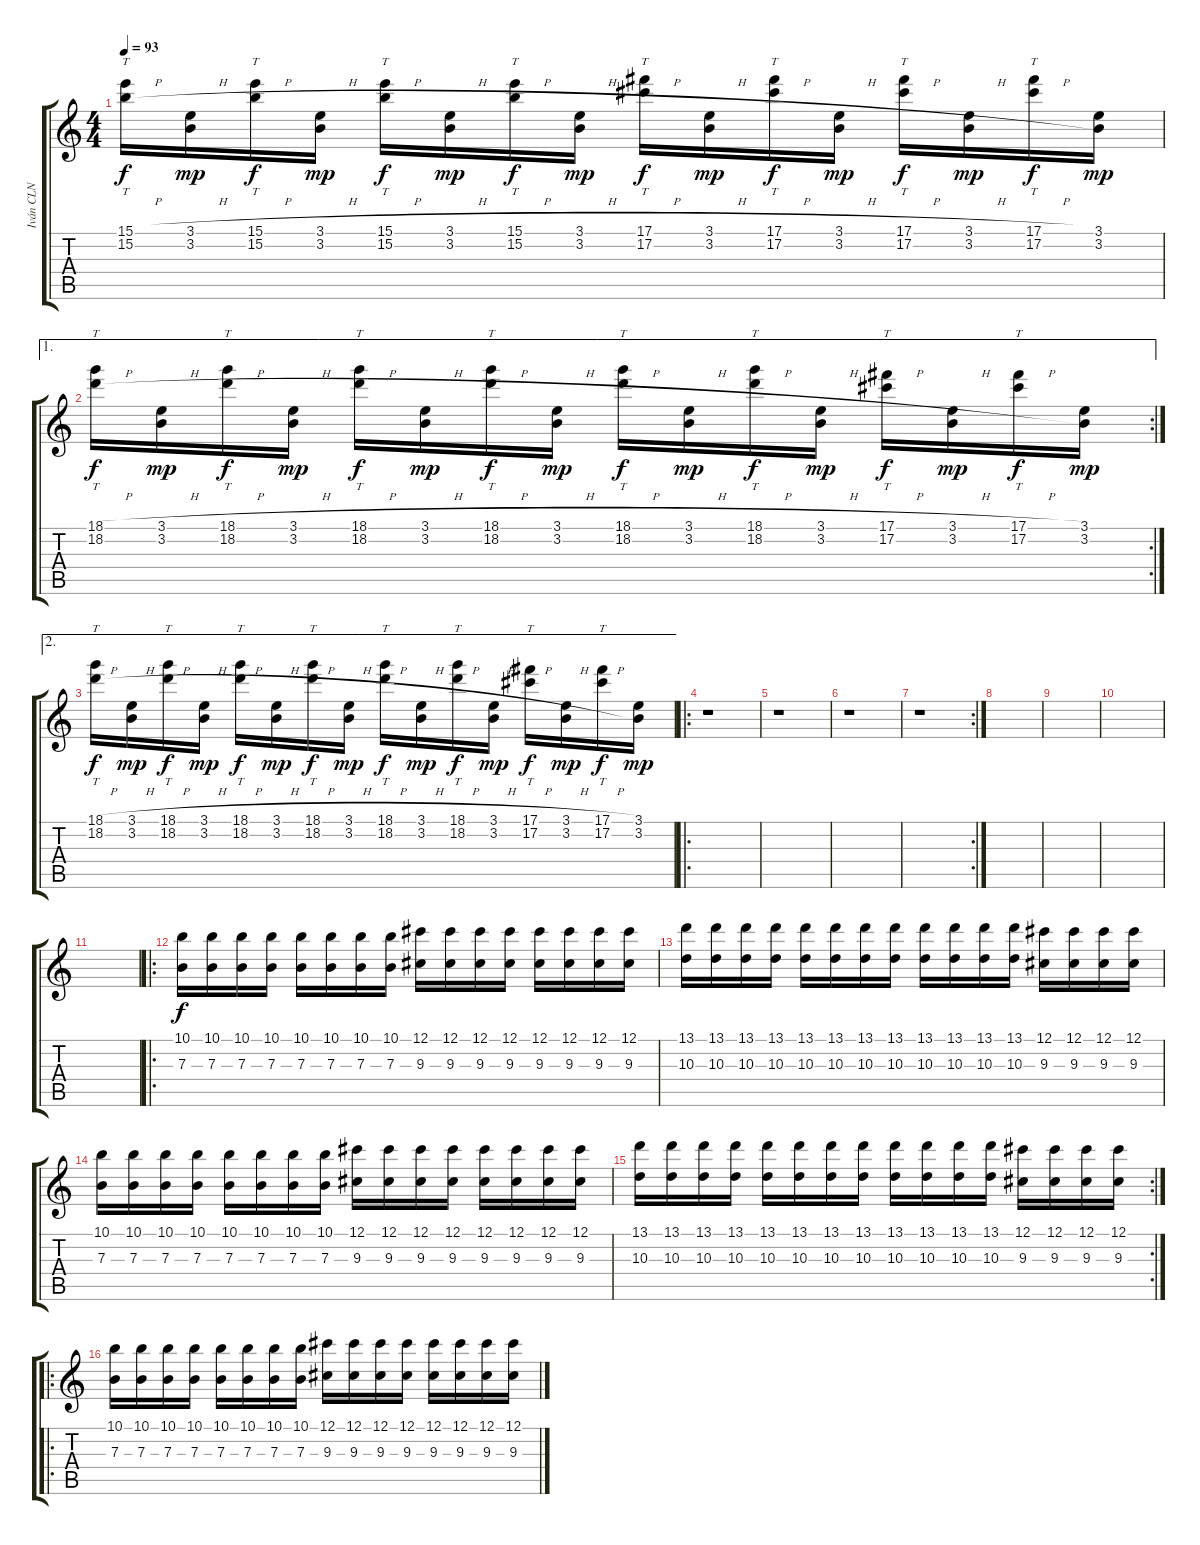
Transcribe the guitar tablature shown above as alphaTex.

\track ("Iván CLN" "Iván CLN") {instrument distortionguitar}
\staff {score tabs}
\tuning (Db4 Ab3 E3 B2 Gb2 B1) {hide}
\ts (4 4)
\tempo 93
\clef g2
\ks c
(15.1{h} 15.2{h}).16{tt dy f} (3.1{h} 3.2{h}).16{dy mp} (15.1{h} 15.2{h}).16{tt dy f} (3.1{h} 3.2{h}).16{dy mp} (15.1{h} 15.2{h}).16{tt dy f} (3.1{h} 3.2{h}).16{dy mp} (15.1{h} 15.2{h}).16{tt dy f} (3.1{h} 3.2{h}).16{dy mp} (17.1{h} 17.2{h}).16{tt dy f} (3.1{h} 3.2{h}).16{dy mp} (17.1{h} 17.2{h}).16{tt dy f} (3.1{h} 3.2{h}).16{dy mp} (17.1{h} 17.2{h}).16{tt dy f} (3.1{h} 3.2{h}).16{dy mp} (17.1{h} 17.2{h}).16{tt dy f} (3.1 3.2).16{dy mp} |
\ae 1
\rc 2
(18.1{h} 18.2{h}).16{tt dy f} (3.1{h} 3.2{h}).16{dy mp} (18.1{h} 18.2{h}).16{tt dy f} (3.1{h} 3.2{h}).16{dy mp} (18.1{h} 18.2{h}).16{tt dy f} (3.1{h} 3.2{h}).16{dy mp} (18.1{h} 18.2{h}).16{tt dy f} (3.1{h} 3.2{h}).16{dy mp} (18.1{h} 18.2{h}).16{tt dy f} (3.1{h} 3.2{h}).16{dy mp} (18.1{h} 18.2{h}).16{tt dy f} (3.1{h} 3.2{h}).16{dy mp} (17.1{h} 17.2{h}).16{tt dy f} (3.1{h} 3.2{h}).16{dy mp} (17.1{h} 17.2{h}).16{tt dy f} (3.1 3.2).16{dy mp} |
\ae 2
(18.1{h} 18.2{h}).16{tt dy f} (3.1{h} 3.2{h}).16{dy mp} (18.1{h} 18.2{h}).16{tt dy f} (3.1{h} 3.2{h}).16{dy mp} (18.1{h} 18.2{h}).16{tt dy f} (3.1{h} 3.2{h}).16{dy mp} (18.1{h} 18.2{h}).16{tt dy f} (3.1{h} 3.2{h}).16{dy mp} (18.1{h} 18.2{h}).16{tt dy f} (3.1{h} 3.2{h}).16{dy mp} (18.1{h} 18.2{h}).16{tt dy f} (3.1{h} 3.2{h}).16{dy mp} (17.1{h} 17.2{h}).16{tt dy f} (3.1{h} 3.2{h}).16{dy mp} (17.1{h} 17.2{h}).16{tt dy f} (3.1 3.2).16{dy mp} |
\ro
r.1 |
r.1 |
r.1 |
\rc 2
r.1 |
|
|
|
|
\ro
(10.1 7.3).16{dy f} (10.1 7.3).16 (10.1 7.3).16 (10.1 7.3).16 (10.1 7.3).16 (10.1 7.3).16 (10.1 7.3).16 (10.1 7.3).16 (12.1 9.3).16 (12.1 9.3).16 (12.1 9.3).16 (12.1 9.3).16 (12.1 9.3).16 (12.1 9.3).16 (12.1 9.3).16 (12.1 9.3).16 |
(13.1 10.3).16 (13.1 10.3).16 (13.1 10.3).16 (13.1 10.3).16 (13.1 10.3).16 (13.1 10.3).16 (13.1 10.3).16 (13.1 10.3).16 (13.1 10.3).16 (13.1 10.3).16 (13.1 10.3).16 (13.1 10.3).16 (12.1 9.3).16 (12.1 9.3).16 (12.1 9.3).16 (12.1 9.3).16 |
(10.1 7.3).16 (10.1 7.3).16 (10.1 7.3).16 (10.1 7.3).16 (10.1 7.3).16 (10.1 7.3).16 (10.1 7.3).16 (10.1 7.3).16 (12.1 9.3).16 (12.1 9.3).16 (12.1 9.3).16 (12.1 9.3).16 (12.1 9.3).16 (12.1 9.3).16 (12.1 9.3).16 (12.1 9.3).16 |
\rc 2
(13.1 10.3).16 (13.1 10.3).16 (13.1 10.3).16 (13.1 10.3).16 (13.1 10.3).16 (13.1 10.3).16 (13.1 10.3).16 (13.1 10.3).16 (13.1 10.3).16 (13.1 10.3).16 (13.1 10.3).16 (13.1 10.3).16 (12.1 9.3).16 (12.1 9.3).16 (12.1 9.3).16 (12.1 9.3).16 |
\ro
(10.1 7.3).16 (10.1 7.3).16 (10.1 7.3).16 (10.1 7.3).16 (10.1 7.3).16 (10.1 7.3).16 (10.1 7.3).16 (10.1 7.3).16 (12.1 9.3).16 (12.1 9.3).16 (12.1 9.3).16 (12.1 9.3).16 (12.1 9.3).16 (12.1 9.3).16 (12.1 9.3).16 (12.1 9.3).16
